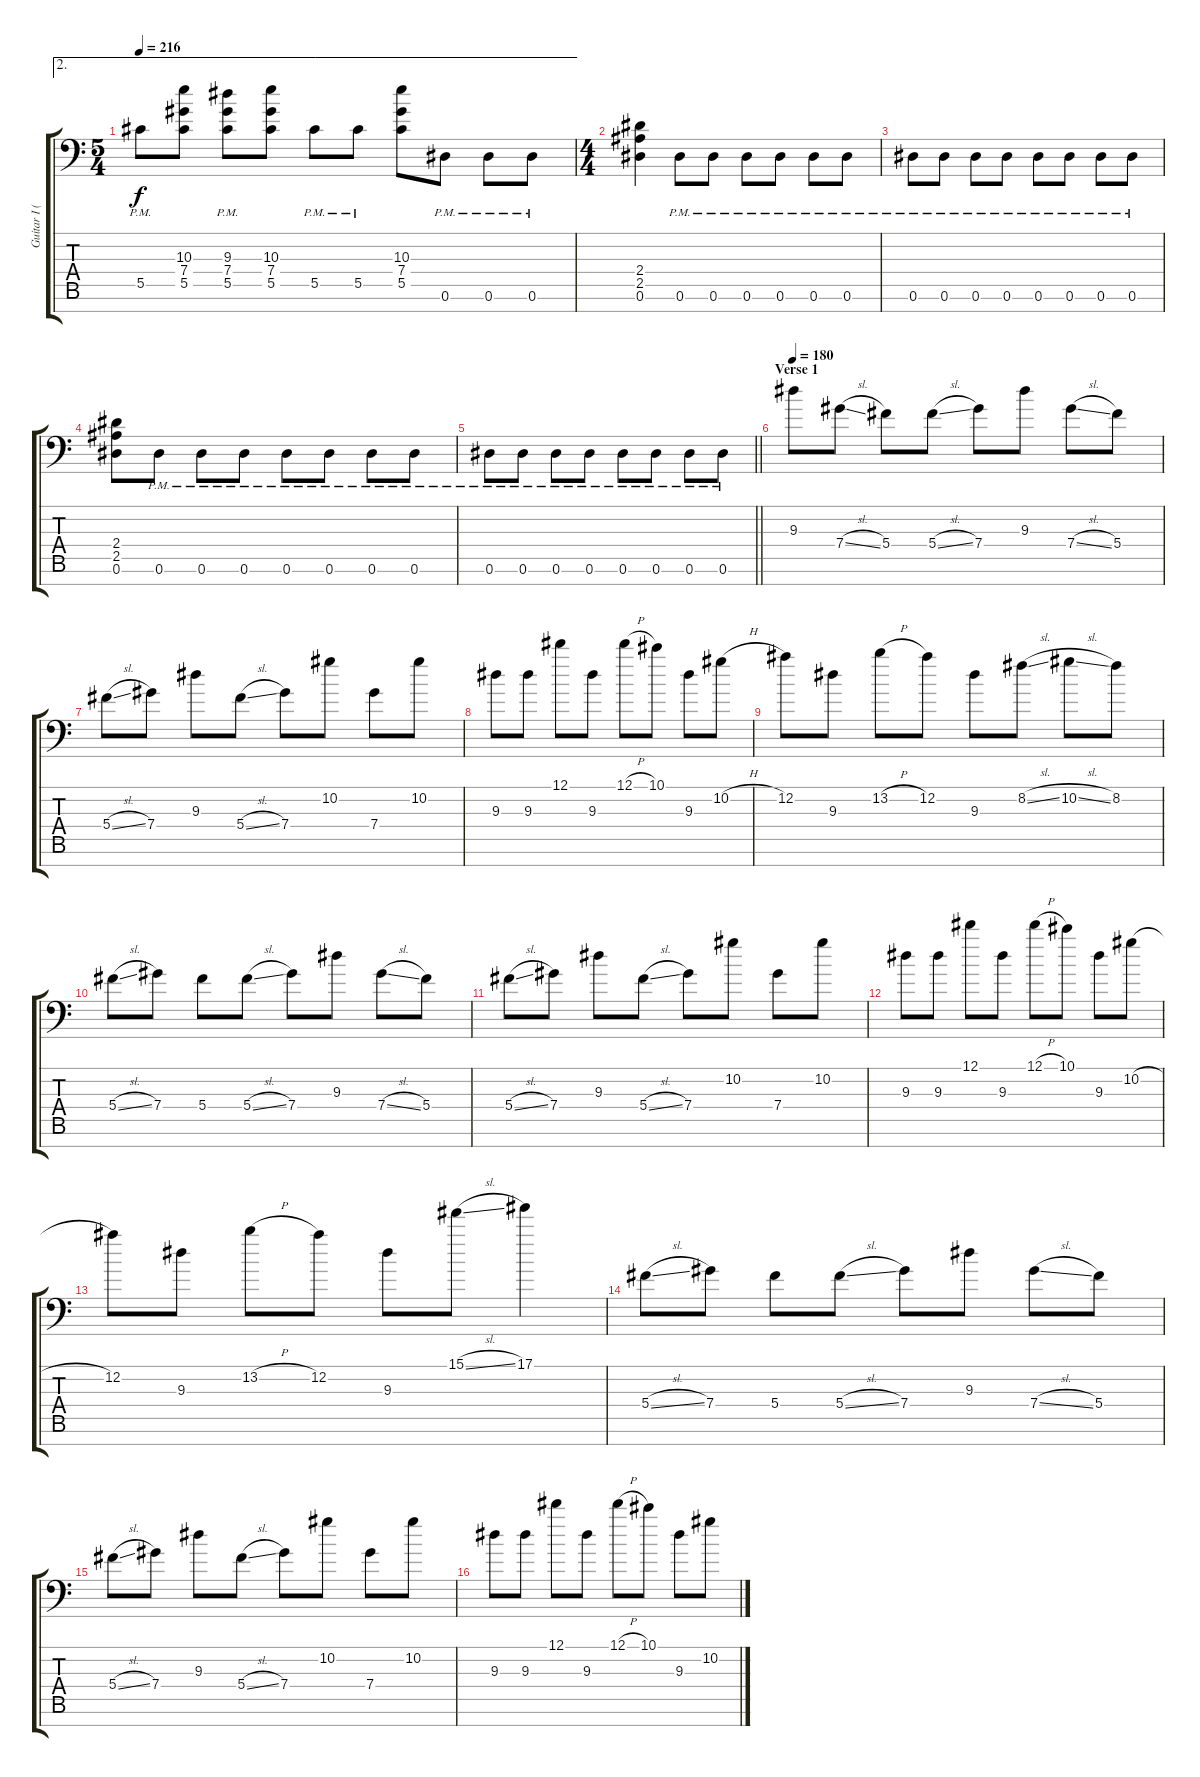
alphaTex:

\track ("Guitar I (Left)" "Guitar I (") {instrument overdrivenguitar}
\staff {score tabs}
\tuning (Eb4 Bb3 Gb3 Db3 Ab2 Eb2 Ab1) {hide}
\ae 2
\ts (5 4)
\tempo 216
\clef f4
\ks c
5.5{pm}.8{dy f} (10.3 7.4 5.5).8 (9.3 7.4 5.5{pm}).8 (10.3 7.4 5.5).8 5.5{pm}.8 5.5{pm}.8 (10.3 7.4 5.5).8 0.6{pm}.8 0.6{pm}.8 0.6{pm}.8 |
\ts (4 4)
(2.4 2.5 0.6).4 0.6{pm}.8 0.6{pm}.8 0.6{pm}.8 0.6{pm}.8 0.6{pm}.8 0.6{pm}.8 |
0.6{pm}.8 0.6{pm}.8 0.6{pm}.8 0.6{pm}.8 0.6{pm}.8 0.6{pm}.8 0.6{pm}.8 0.6{pm}.8 |
(2.4 2.5 0.6).8 0.6{pm}.8 0.6{pm}.8 0.6{pm}.8 0.6{pm}.8 0.6{pm}.8 0.6{pm}.8 0.6{pm}.8 |
\barLineRight lightlight
0.6{pm}.8 0.6{pm}.8 0.6{pm}.8 0.6{pm}.8 0.6{pm}.8 0.6{pm}.8 0.6{pm}.8 0.6{pm}.8 |
\section ("" "Verse 1")
\tempo 180
9.3.8 7.4{sl}.8 5.4.8 5.4{sl}.8 7.4.8 9.3.8 7.4{sl}.8 5.4.8 |
5.4{sl}.8 7.4.8 9.3.8 5.4{sl}.8 7.4.8 10.2.8 7.4.8 10.2.8 |
9.3.8 9.3.8 12.1.8 9.3.8 12.1{h}.8 10.1.8 9.3.8 10.2{h}.8 |
12.2.8 9.3.8 13.2{h}.8 12.2.8 9.3.8 8.2{sl}.8 10.2{sl}.8 8.2.8 |
5.4{sl}.8 7.4.8 5.4.8 5.4{sl}.8 7.4.8 9.3.8 7.4{sl}.8 5.4.8 |
5.4{sl}.8 7.4.8 9.3.8 5.4{sl}.8 7.4.8 10.2.8 7.4.8 10.2.8 |
9.3.8 9.3.8 12.1.8 9.3.8 12.1{h}.8 10.1.8 9.3.8 10.2{h}.8 |
12.2.8 9.3.8 13.2{h}.8 12.2.8 9.3.8 15.1{sl}.8 17.1.4 |
5.4{sl}.8 7.4.8 5.4.8 5.4{sl}.8 7.4.8 9.3.8 7.4{sl}.8 5.4.8 |
5.4{sl}.8 7.4.8 9.3.8 5.4{sl}.8 7.4.8 10.2.8 7.4.8 10.2.8 |
9.3.8 9.3.8 12.1.8 9.3.8 12.1{h}.8 10.1.8 9.3.8 10.2{h}.8
